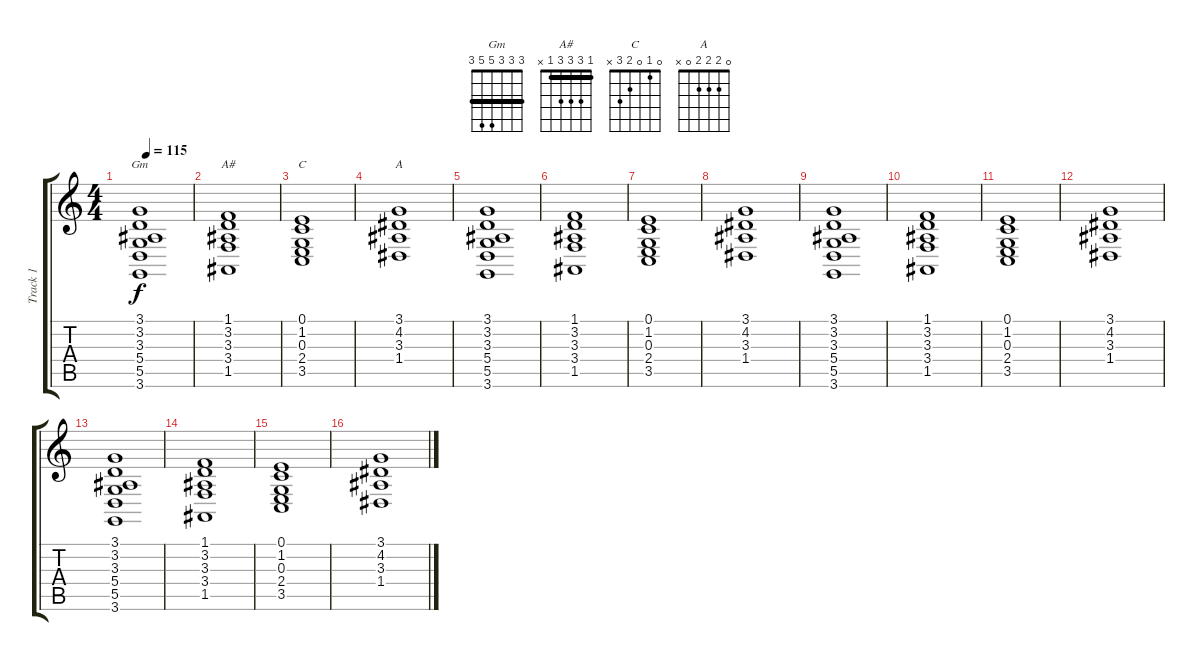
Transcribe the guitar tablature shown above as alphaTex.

\track ("Track 1" "Track 1") {instrument synthstrings2}
\staff {score tabs}
\tuning (E4 B3 G3 D3 A2 E2) {hide}
\chord ("Gm" 3 3 3 5 5 3) {barre 3}
\chord ("A#" 1 3 3 3 1 x) {barre 1}
\chord ("C" 0 1 0 2 3 x)
\chord ("A" 0 2 2 2 0 x)
\ts (4 4)
\tempo 115
\clef g2
\ks c
(3.1 3.2 3.3 5.4 5.5 3.6).1{ch "Gm" dy f} |
(1.1 3.2 3.3 3.4 1.5).1{ch "A#"} |
(0.1 1.2 0.3 2.4 3.5).1{ch "C"} |
(3.1 4.2 3.3 1.4).1{ch "A"} |
(3.1 3.2 3.3 5.4 5.5 3.6).1 |
(1.1 3.2 3.3 3.4 1.5).1 |
(0.1 1.2 0.3 2.4 3.5).1 |
(3.1 4.2 3.3 1.4).1 |
(3.1 3.2 3.3 5.4 5.5 3.6).1{volume 13 instrument synthstrings2} |
(1.1 3.2 3.3 3.4 1.5).1 |
(0.1 1.2 0.3 2.4 3.5).1 |
(3.1 4.2 3.3 1.4).1 |
(3.1 3.2 3.3 5.4 5.5 3.6).1 |
(1.1 3.2 3.3 3.4 1.5).1 |
(0.1 1.2 0.3 2.4 3.5).1 |
(3.1 4.2 3.3 1.4).1
